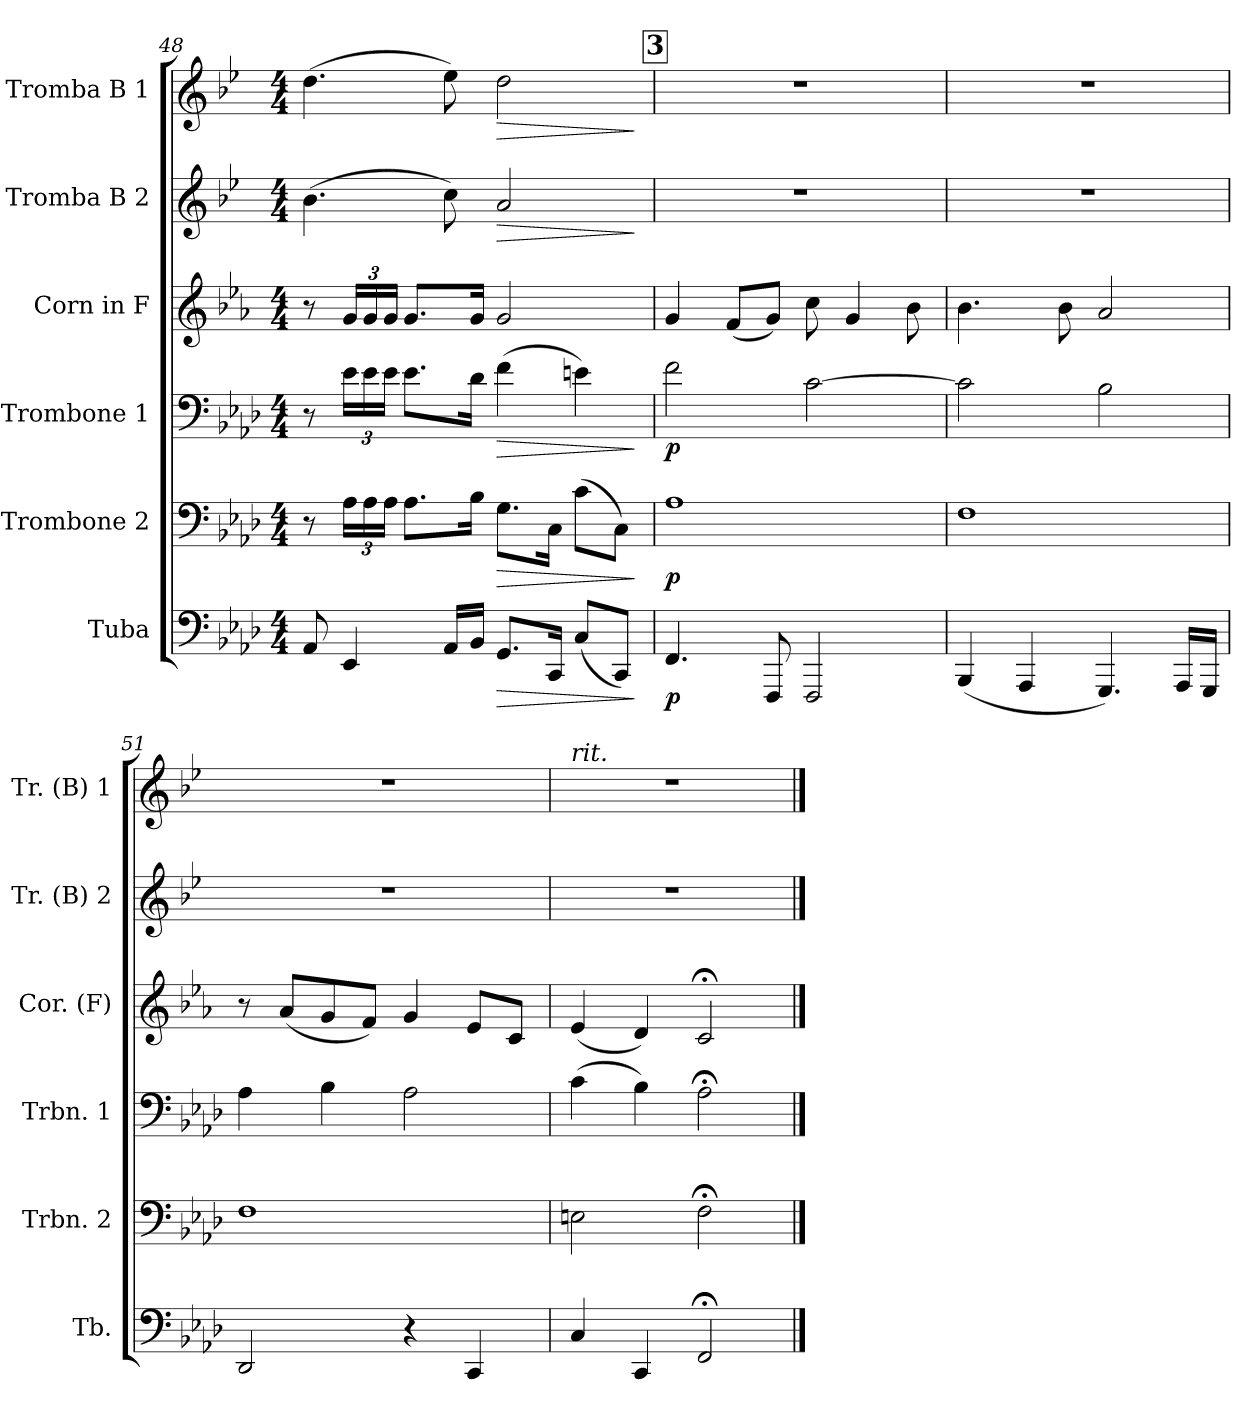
**kern	**dynam	**kern	**dynam	**kern	**dynam	**kern	**kern	**dynam	**kern	**dynam
*part6	*part6	*part5	*part5	*part4	*part4	*part3	*part2	*part2	*part1	*part1
*staff6	*staff6	*staff5	*staff5	*staff4	*staff4	*staff3	*staff2	*staff2	*staff1	*staff1
*I"Tuba	*	*I"Trombone 2	*	*I"Trombone 1	*	*I"Corn in F	*I"Tromba В 2	*	*I"Tromba В 1	*
*I'Tb.	*	*I'Trbn. 2	*	*I'Trbn. 1	*	*I'Cor. (F)	*I'Tr. (В) 2	*	*I'Tr. (В) 1	*
!!LO:LB:g=z
*clefF4	*	*clefF4	*	*clefF4	*	*clefG2	*clefG2	*	*clefG2	*
*	*	*	*	*	*	*ITrd4c7	*ITrd1c2	*	*ITrd1c2	*
*k[b-e-a-d-]	*	*k[b-e-a-d-]	*	*k[b-e-a-d-]	*	*k[b-e-a-d-]	*k[b-e-a-d-]	*	*k[b-e-a-d-]	*
*f:	*	*f:	*	*f:	*	*f:	*f:	*	*f:	*
*M4/4	*	*M4/4	*	*M4/4	*	*M4/4	*M4/4	*	*M4/4	*
=48	=48	=48	=48	=48	=48	=48	=48	=48	=48	=48
8AA-/	.	8r	.	8r	.	8r	(>4.a-\	.	(>4.cc\	.
4EE-/	.	24A-\LL	.	24e-\LL	.	24c/LL	.	.	.	.
.	.	24A-\	.	24e-\	.	24c/	.	.	.	.
.	.	24A-\JJ	.	24e-\JJ	.	24c/JJ	.	.	.	.
.	.	8.A-\L	.	8.e-\L	.	8.c/L	.	.	.	.
16AA-/LL	.	.	.	.	.	.	8b-\)	.	8dd-\)	.
16BB-/JJ	.	16B-\Jk	.	16d-\Jk	.	16c/Jk	.	.	.	.
!	!LO:HP:b	!	!LO:HP:b	!	!LO:HP:b	!	!	!LO:HP:b	!	!LO:HP:b
8.GG/L	>	8.G\L	>	(>4f\	>	2c/	2g/	>	2cc\	>
16CC/Jk	.	16C\Jk	.	.	.	.	.	.	.	.
(<8C/L	.	(>8c\L	.	4en\)	.	.	.	.	.	.
8CC/J)	.	8C\J)	.	.	.	.	.	.	.	.
.	]	.	]	.	]	.	.	]	.	]
!!LO:REH:place=s1:a:t=3
=49	=49	=49	=49	=49	=49	=49	=49	=49	=49	=49
!	!LO:DY:b	!	!LO:DY:b	!	!LO:DY:b	!	!	!	!	!
4.FF/	p	1A-	p	2f\	p	4c/	1r	.	1r	.
.	.	.	.	.	.	(<8B-/L	.	.	.	.
8FFF/	.	.	.	.	.	8c/J)	.	.	.	.
2FFF/	.	.	.	[2c\	.	8f\	.	.	.	.
.	.	.	.	.	.	4c/	.	.	.	.
.	.	.	.	.	.	8e-\	.	.	.	.
=50	=50	=50	=50	=50	=50	=50	=50	=50	=50	=50
(<4BBB-/	.	1F	.	2c\]	.	4.e-\	1r	.	1r	.
4AAA-/	.	.	.	.	.	.	.	.	.	.
.	.	.	.	.	.	8e-\	.	.	.	.
4.GGG/)	.	.	.	2B-\	.	2d-/	.	.	.	.
16AAA-/LL	.	.	.	.	.	.	.	.	.	.
16GGG/JJ	.	.	.	.	.	.	.	.	.	.
=51	=51	=51	=51	=51	=51	=51	=51	=51	=51	=51
2DD-/	.	1F	.	4A-\	.	8r	1r	.	1r	.
.	.	.	.	.	.	(<8d-/L	.	.	.	.
.	.	.	.	4B-\	.	8c/	.	.	.	.
.	.	.	.	.	.	8B-/J)	.	.	.	.
4r	.	.	.	2A-\	.	4c/	.	.	.	.
4CC/	.	.	.	.	.	8A-/L	.	.	.	.
.	.	.	.	.	.	8F/J	.	.	.	.
=52	=52	=52	=52	=52	=52	=52	=52	=52	=52	=52
!	!	!	!	!	!	!	!	!	!LO:TX:a:i:t=rit.	!
4C/	.	2En\	.	(>4c\	.	(<4A-/	1r	.	1r	.
4CC/	.	.	.	4B-\)	.	4G/)	.	.	.	.
2FF;</	.	2F;<\	.	2A-;<\	.	2F;</	.	.	.	.
==	==	==	==	==	==	==	==	==	==	==
*-	*-	*-	*-	*-	*-	*-	*-	*-	*-	*-
